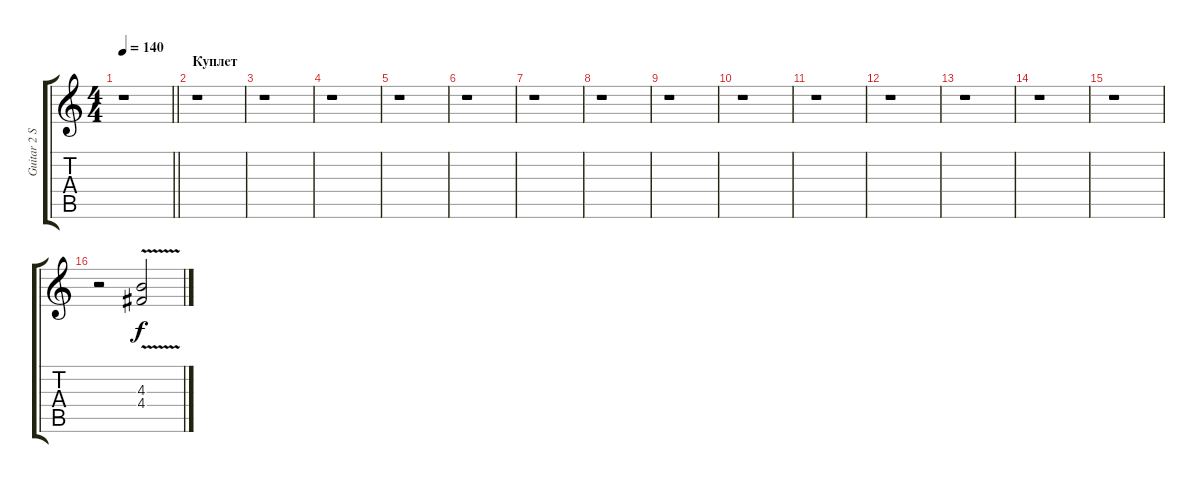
\track ("Guitar 2 Solo" "Guitar 2 S") {instrument overdrivenguitar}
\staff {score tabs}
\tuning (E4 B3 G3 D3 A2 D2) {hide}
\ts (4 4)
\tempo 140
\clef g2
\barLineRight lightlight
\ks c
r.1{dy f} |
\section ("" "Куплет")
r.1 |
r.1 |
r.1 |
r.1 |
r.1 |
r.1 |
r.1 |
r.1 |
r.1 |
r.1 |
r.1 |
r.1 |
r.1 |
r.1 |
r.2 (4.3 4.4{v}).2
